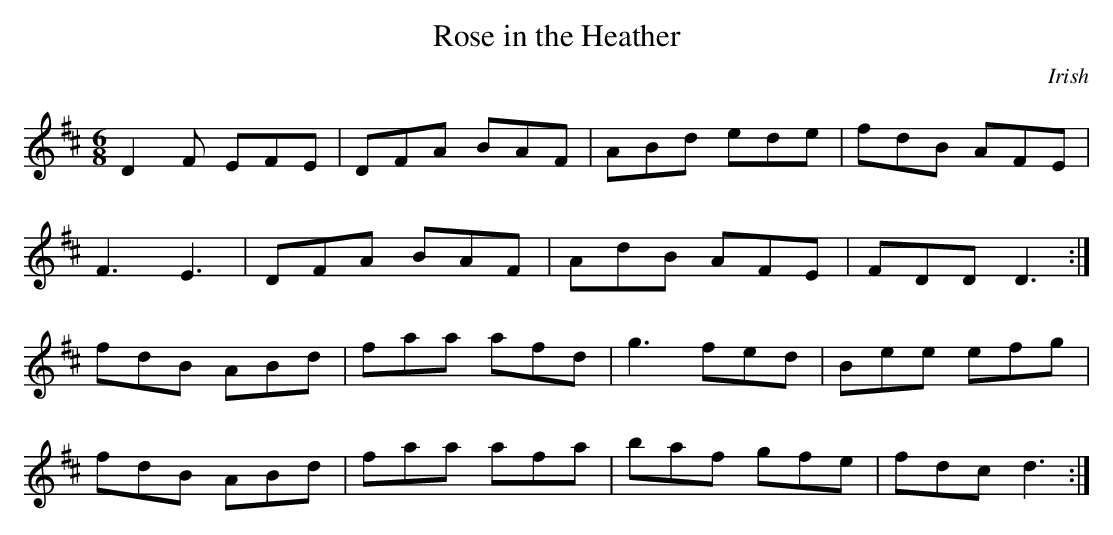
X:1
T:Rose in the Heather
M:6/8
K:D
D2 F EFE | DFA BAF | ABd ede | fdB AFE |
F3 E3 | DFA BAF | AdB AFE | FDD D3 :|
fdB ABd | faa afd | g3 fed | Bee efg |
fdB ABd | faa afa | baf gfe | fdc d3 :|
